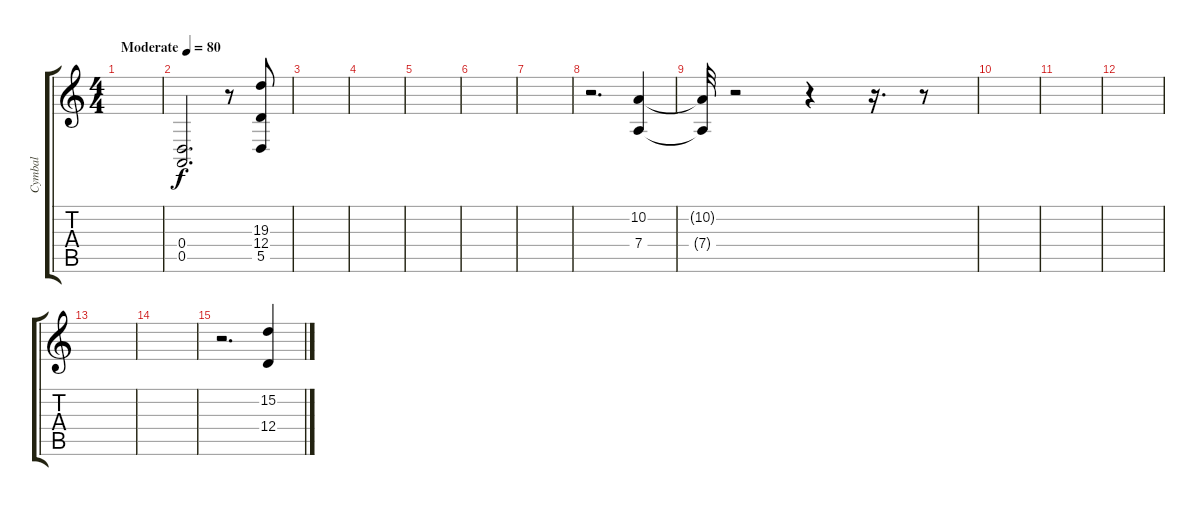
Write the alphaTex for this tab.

\track ("Cymbal" "Cymbal") {instrument reversecymbal}
\staff {score tabs}
\tuning (E4 B3 G3 D3 A2 E2) {hide}
\ts (4 4)
\tempo (80 "Moderate")
\clef g2
\ks c
|
(0.4 0.5).2{d} r.8 (19.3 12.4 5.5).8 |
|
|
|
|
|
r.2{d} (10.2 7.4).4 |
(10.2{t} 7.4{t}).32 r.2 r.4 r.16{d} r.8 |
|
|
|
|
|
r.2{d} (15.2 12.4).4
